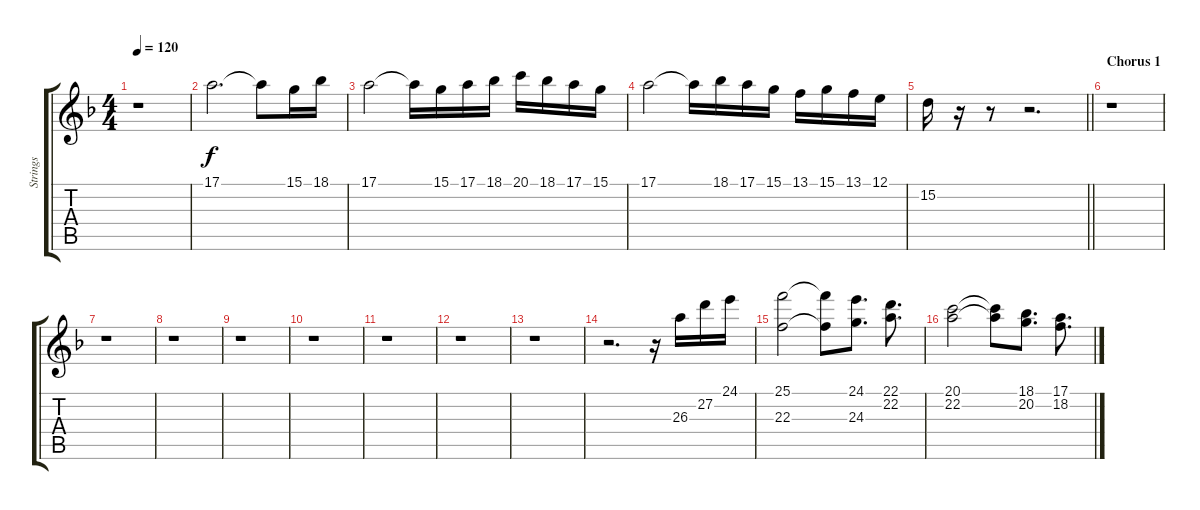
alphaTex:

\track ("Strings" "Strings") {instrument synthstrings1}
\staff {score tabs}
\tuning (E4 B3 G3 D3 A2 E2) {hide}
\ts (4 4)
\tempo 120
\clef g2
\ks f
r.1{dy f} |
17.1.2{d} 17.1{t}.8 15.1.16 18.1.16 |
17.1.2 17.1{t}.16 15.1.16 17.1.16 18.1.16 20.1.16 18.1.16 17.1.16 15.1.16 |
17.1.2 17.1{t}.16 18.1.16 17.1.16 15.1.16 13.1.16 15.1.16 13.1.16 12.1.16 |
\barLineRight lightlight
15.2.16 r.16 r.8 r.2{d} |
\section ("" "Chorus 1")
r.1 |
r.1 |
r.1 |
r.1 |
r.1 |
r.1 |
r.1 |
r.1 |
r.2{d volume 10} r.16 26.3.16 27.2.16 24.1.16 |
(25.1 22.3).2 (25.1{t} 22.3{t}).8 (24.1 24.3).8{d} (22.1 22.2).8{d} |
(20.1 22.2).2 (20.1{t} 22.2{t}).8 (18.1 20.2).8{d} (17.1 18.2).8{d}
